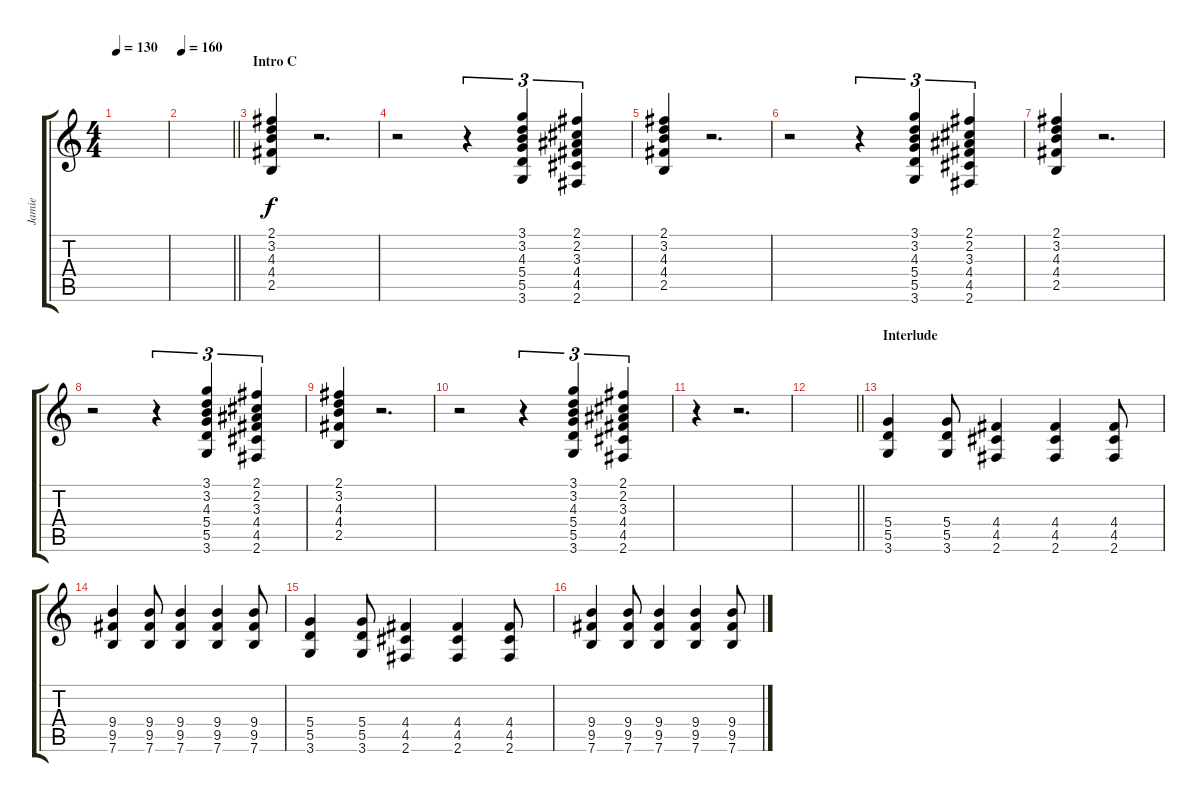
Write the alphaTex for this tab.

\track ("Jamie" "Jamie") {instrument overdrivenguitar}
\staff {score tabs}
\tuning (E4 B3 G3 D3 A2 E2) {hide}
\ts (4 4)
\tempo 130
\clef g2
\ks c
|
\tempo 160
\barLineRight lightlight
|
\section ("" "Intro C")
(2.1 3.2 4.3 4.4 2.5).4 r.2{d} |
r.2 r.4{tu (3 2)} (3.1 3.2 4.3 5.4 5.5 3.6).4{tu (3 2)} (2.1 2.2 3.3 4.4 4.5 2.6).4{tu (3 2)} |
(2.1 3.2 4.3 4.4 2.5).4 r.2{d} |
r.2 r.4{tu (3 2)} (3.1 3.2 4.3 5.4 5.5 3.6).4{tu (3 2)} (2.1 2.2 3.3 4.4 4.5 2.6).4{tu (3 2)} |
(2.1 3.2 4.3 4.4 2.5).4 r.2{d} |
r.2 r.4{tu (3 2)} (3.1 3.2 4.3 5.4 5.5 3.6).4{tu (3 2)} (2.1 2.2 3.3 4.4 4.5 2.6).4{tu (3 2)} |
(2.1 3.2 4.3 4.4 2.5).4 r.2{d} |
r.2 r.4{tu (3 2)} (3.1 3.2 4.3 5.4 5.5 3.6).4{tu (3 2)} (2.1 2.2 3.3 4.4 4.5 2.6).4{tu (3 2)} |
r.4 r.2{d} |
\barLineRight lightlight
|
\section ("" "Interlude")
(5.4 5.5 3.6).4 (5.4 5.5 3.6).8 (4.4 4.5 2.6).4 (4.4 4.5 2.6).4 (4.4 4.5 2.6).8 |
(9.4 9.5 7.6).4 (9.4 9.5 7.6).8 (9.4 9.5 7.6).4 (9.4 9.5 7.6).4 (9.4 9.5 7.6).8 |
(5.4 5.5 3.6).4 (5.4 5.5 3.6).8 (4.4 4.5 2.6).4 (4.4 4.5 2.6).4 (4.4 4.5 2.6).8 |
(9.4 9.5 7.6).4 (9.4 9.5 7.6).8 (9.4 9.5 7.6).4 (9.4 9.5 7.6).4 (9.4 9.5 7.6).8
